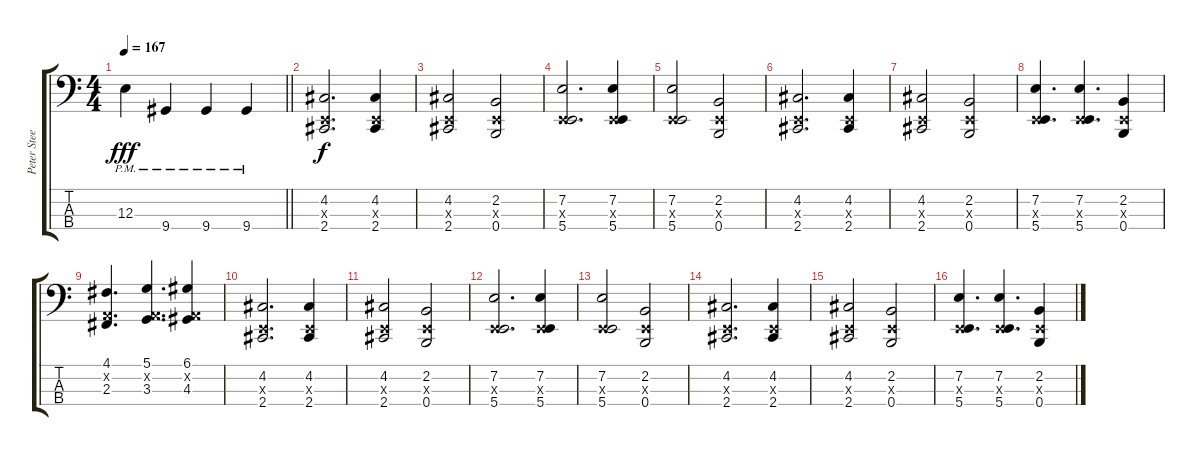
\track ("Peter Steele" "Peter Stee") {instrument electricbasspick}
\staff {score tabs}
\tuning (D2 A1 E1 B0) {hide}
\ts (4 4)
\tempo 167
\clef f4
\barLineRight lightlight
\ks c
12.3{pm}.4{dy fff} 9.4{pm}.4 9.4{pm}.4 9.4{pm}.4 |
\section ("" "")
(4.2 0.3{x} 2.4).2{d dy f} (4.2 0.3{x} 2.4).4 |
(4.2 0.3{x} 2.4).2 (2.2 0.3{x} 0.4).2 |
(7.2 0.3{x} 5.4).2{d} (7.2 0.3{x} 5.4).4 |
(7.2 0.3{x} 5.4).2 (2.2 0.3{x} 0.4).2 |
(4.2 0.3{x} 2.4).2{d} (4.2 0.3{x} 2.4).4 |
(4.2 0.3{x} 2.4).2 (2.2 0.3{x} 0.4).2 |
(7.2 0.3{x} 5.4).4{d} (7.2 0.3{x} 5.4).4{d} (2.2 0.3{x} 0.4).4 |
(4.1 0.2{x} 2.3).4{d} (5.1 0.2{x} 3.3).4{d} (6.1 0.2{x} 4.3).4 |
(4.2 0.3{x} 2.4).2{d} (4.2 0.3{x} 2.4).4 |
(4.2 0.3{x} 2.4).2 (2.2 0.3{x} 0.4).2 |
(7.2 0.3{x} 5.4).2{d} (7.2 0.3{x} 5.4).4 |
(7.2 0.3{x} 5.4).2 (2.2 0.3{x} 0.4).2 |
(4.2 0.3{x} 2.4).2{d} (4.2 0.3{x} 2.4).4 |
(4.2 0.3{x} 2.4).2 (2.2 0.3{x} 0.4).2 |
(7.2 0.3{x} 5.4).4{d} (7.2 0.3{x} 5.4).4{d} (2.2 0.3{x} 0.4).4
